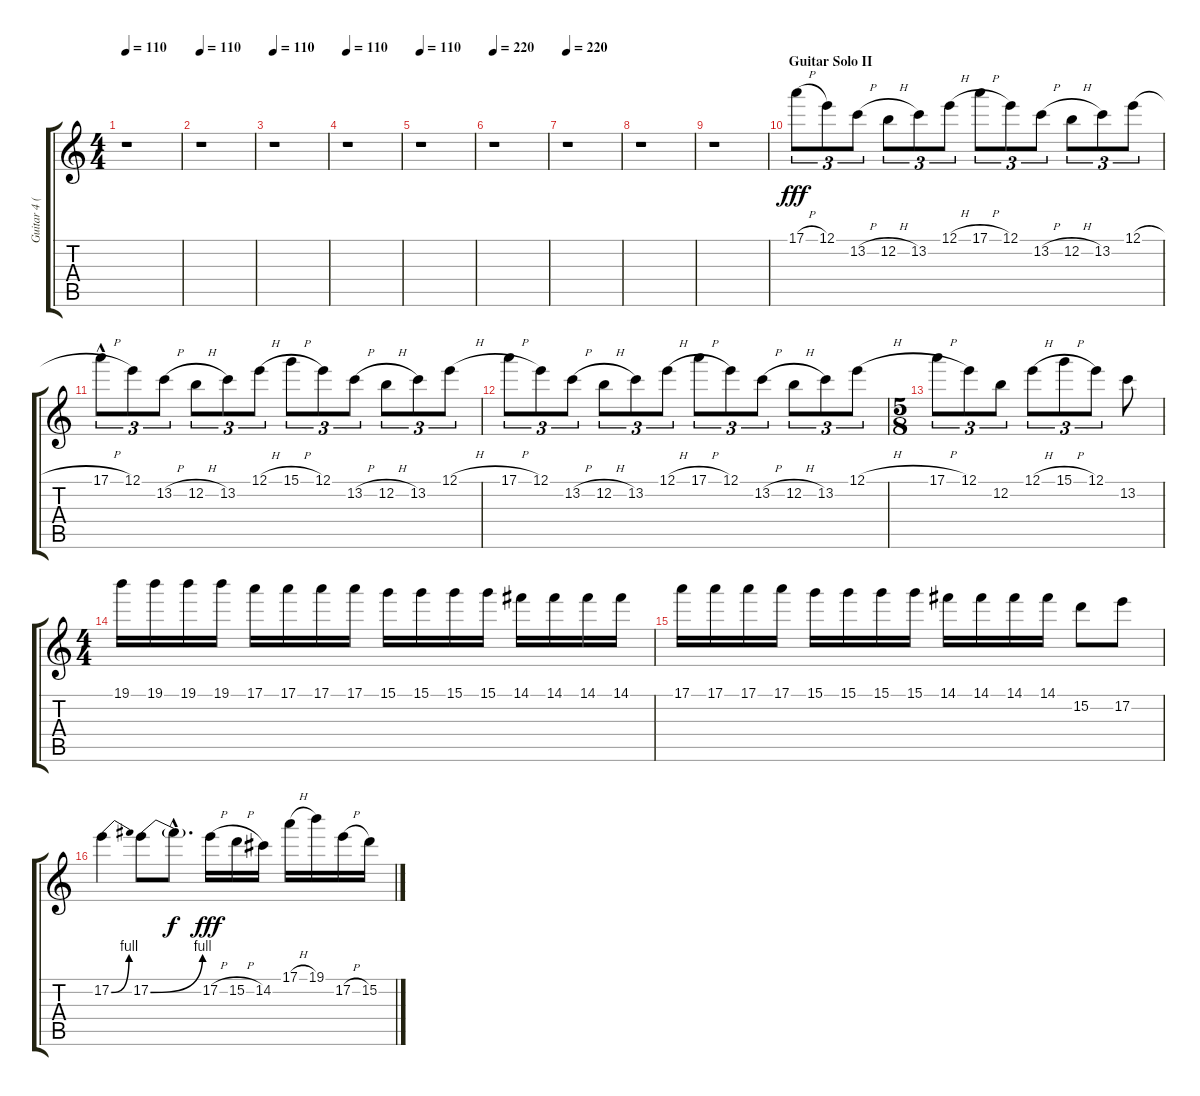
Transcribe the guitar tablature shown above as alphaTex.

\track ("Guitar 4 (solo)" "Guitar 4 (") {instrument distortionguitar}
\staff {score tabs}
\tuning (E4 B3 G3 D3 A2 E2) {hide}
\ts (4 4)
\tempo 110
\clef g2
\ks c
r.1{dy f} |
\tempo 110
r.1 |
\tempo 110
r.1 |
\tempo 110
r.1 |
\tempo 110
r.1 |
\tempo 220
r.1 |
\tempo 220
r.1 |
r.1 |
r.1 |
\section ("" "Guitar Solo II")
17.1{h}.8{tu (3 2) dy fff volume 12} 12.1.8{tu (3 2)} 13.2{h}.8{tu (3 2)} 12.2{h}.8{tu (3 2)} 13.2.8{tu (3 2)} 12.1{h}.8{tu (3 2)} 17.1{h}.8{tu (3 2)} 12.1.8{tu (3 2)} 13.2{h}.8{tu (3 2)} 12.2{h}.8{tu (3 2)} 13.2.8{tu (3 2)} 12.1{h}.8{tu (3 2)} |
17.1{h hac}.8{tu (3 2)} 12.1.8{tu (3 2)} 13.2{h}.8{tu (3 2)} 12.2{h}.8{tu (3 2)} 13.2.8{tu (3 2)} 12.1{h}.8{tu (3 2)} 15.1{h}.8{tu (3 2)} 12.1.8{tu (3 2)} 13.2{h}.8{tu (3 2)} 12.2{h}.8{tu (3 2)} 13.2.8{tu (3 2)} 12.1{h}.8{tu (3 2)} |
17.1{h}.8{tu (3 2)} 12.1.8{tu (3 2)} 13.2{h}.8{tu (3 2)} 12.2{h}.8{tu (3 2)} 13.2.8{tu (3 2)} 12.1{h}.8{tu (3 2)} 17.1{h}.8{tu (3 2)} 12.1.8{tu (3 2)} 13.2{h}.8{tu (3 2)} 12.2{h}.8{tu (3 2)} 13.2.8{tu (3 2)} 12.1{h}.8{tu (3 2)} |
\ts (5 8)
17.1{h}.8{tu (3 2)} 12.1.8{tu (3 2)} 12.2.8{tu (3 2)} 12.1{h}.8{tu (3 2)} 15.1{h}.8{tu (3 2)} 12.1.8{tu (3 2)} 13.2.8 |
\ts (4 4)
19.1.16 19.1.16 19.1.16 19.1.16 17.1.16 17.1.16 17.1.16 17.1.16 15.1.16 15.1.16 15.1.16 15.1.16 14.1.16 14.1.16 14.1.16 14.1.16 |
17.1.16 17.1.16 17.1.16 17.1.16 15.1.16 15.1.16 15.1.16 15.1.16 14.1.16 14.1.16 14.1.16 14.1.16 15.2.8 17.2.8 |
17.2{be (bend 0 0 60 4)}.4 17.2{be (bend 0 0 60 4)}.8 17.2{hac t}.8{d dy f} 17.2{h}.16{dy fff} 15.2{h}.16 14.2.16 17.1{h}.16 19.1.16 17.2{h}.16 15.2{h}.16
